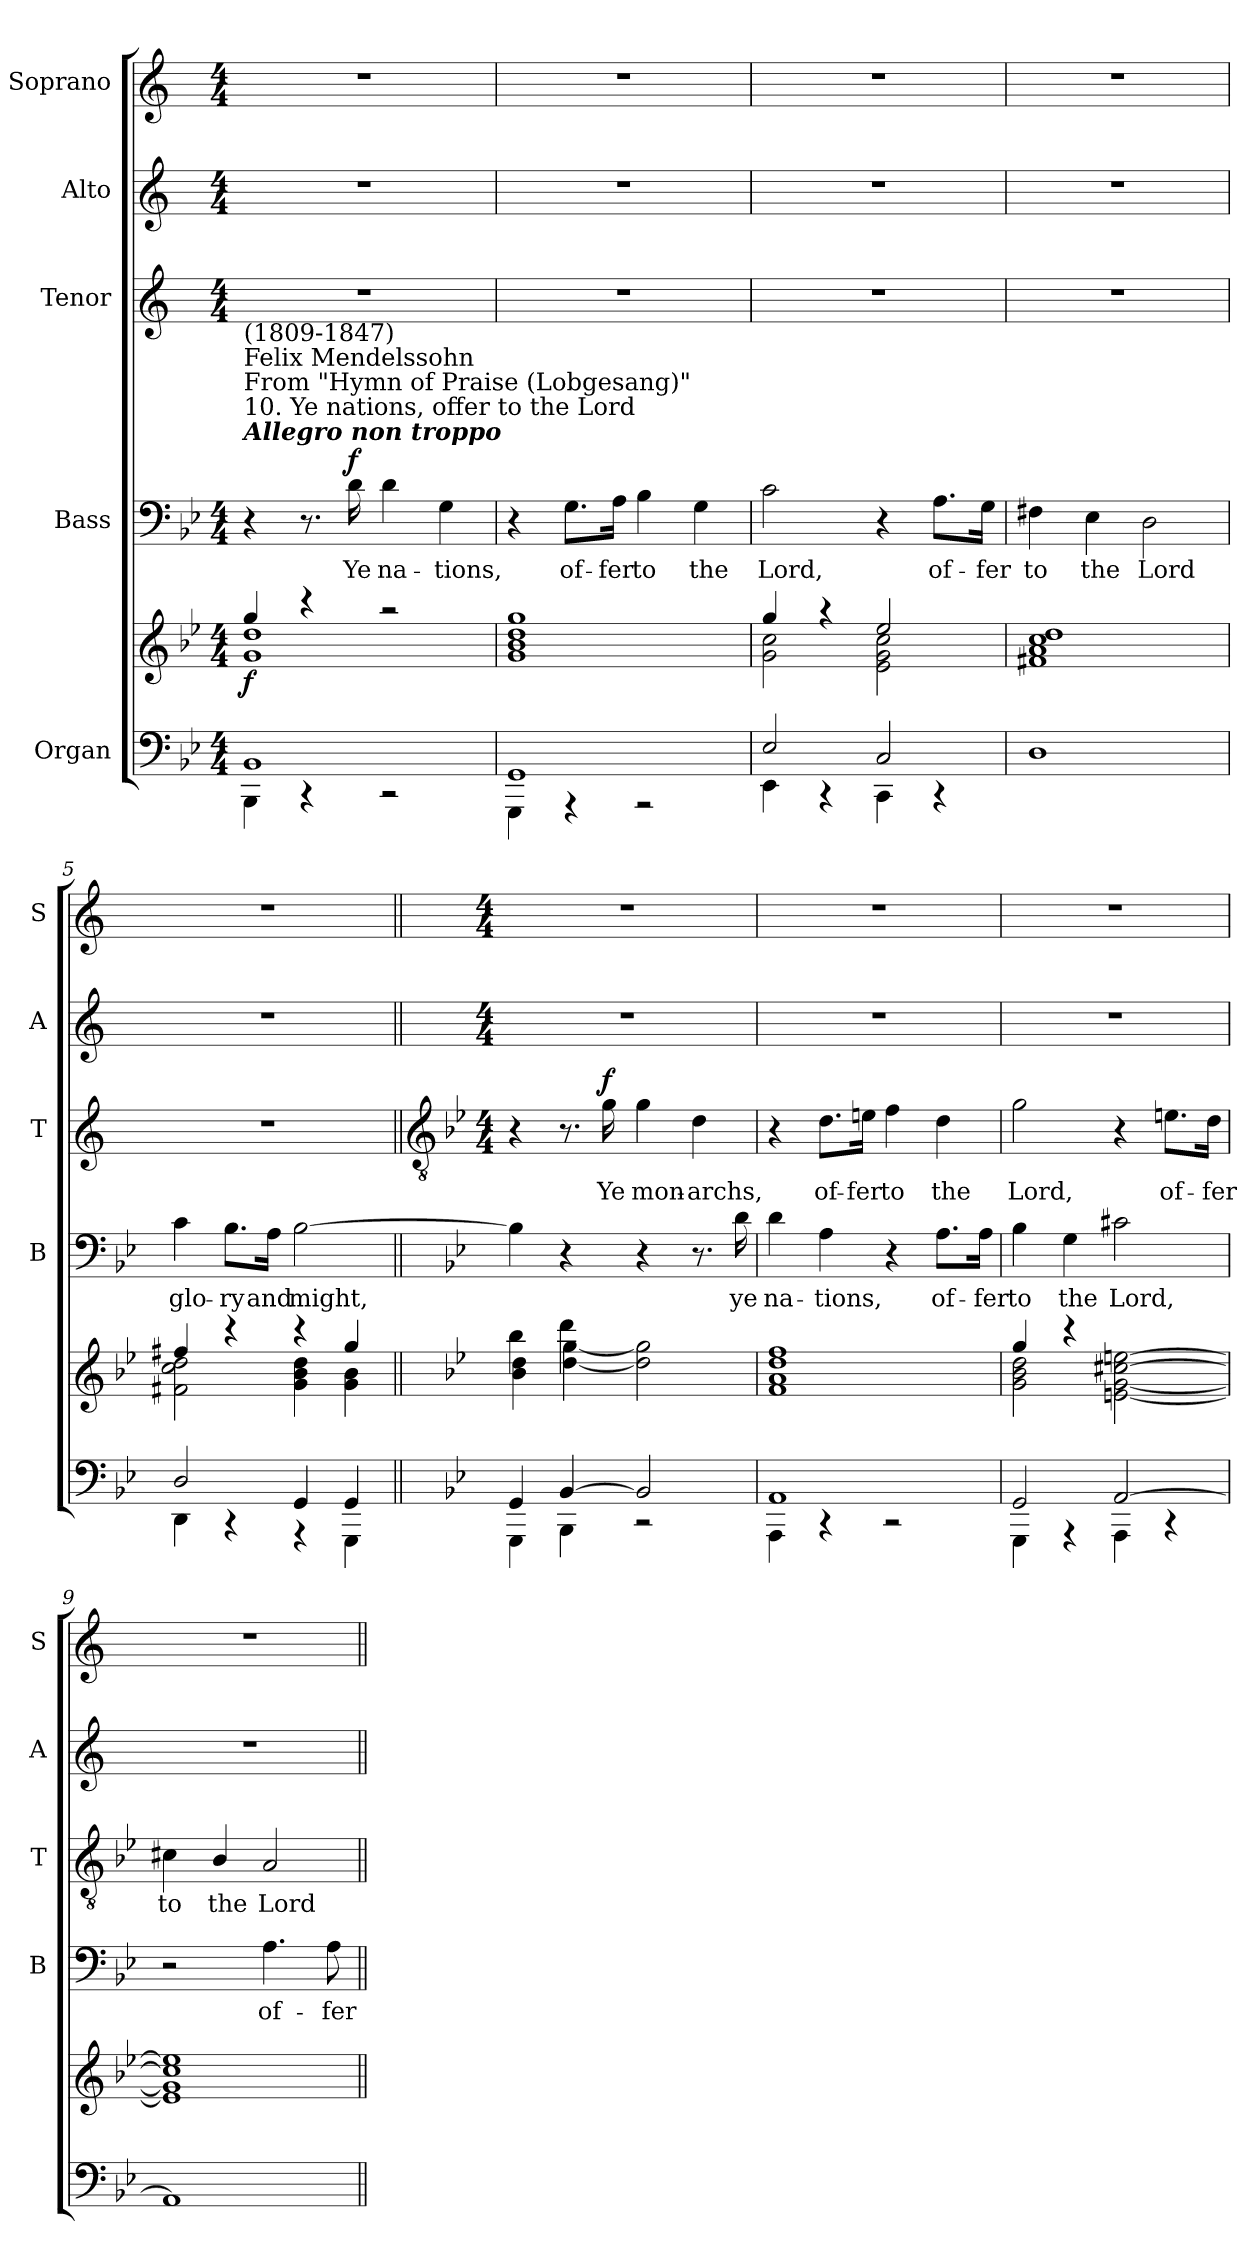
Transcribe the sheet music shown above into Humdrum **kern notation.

**kern	**kern	**dynam	**kern	**text	**dynam	**kern	**text	**dynam	**kern	**kern
*part5	*part5	*part5	*part4	*part4	*part4	*part3	*part3	*part3	*part2	*part1
*staff6	*staff5	*staff5/6	*staff4	*staff4	*staff4	*staff3	*staff3	*staff3	*staff2	*staff1
*I"Organ	*	*	*I"Bass	*	*	*I"Tenor	*	*	*I"Alto	*I"Soprano
*	*	*	*I'B	*	*	*I'T	*	*	*I'A	*I'S
*clefF4	*clefG2	*	*clefF4	*	*	*clefG2	*	*	*clefG2	*clefG2
*k[b-e-]	*k[b-e-]	*	*k[b-e-]	*	*	*k[]	*	*	*k[]	*k[]
*M4/4	*M4/4	*	*M4/4	*	*	*M4/4	*	*	*M4/4	*M4/4
*MM116	*MM116	*	*MM116	*	*	*MM116	*	*	*MM116	*MM116
=1	=1	=1	=1	=1	=1	=1	=1	=1	=1	=1
*^	*^	*	*	*	*	*	*	*	*	*
!	!	!	!	!	!LO:TX:a:Bi:t=Allegro non troppo	!	!	!	!	!	!	!
!	!	!	!	!	!LO:TX:a:t=10. Ye nations, offer to the Lord	!	!	!	!	!	!	!
!	!	!	!	!	!LO:TX:a:t=From "Hymn of Praise (Lobgesang)"	!	!	!	!	!	!	!
!	!	!	!	!	!LO:TX:a:t=Felix Mendelssohn	!	!	!	!	!	!	!
!	!	!	!	!	!LO:TX:a:t=(1809-1847)	!	!	!	!	!	!	!
!	!	!	!	!LO:DY:b	!	!	!	!	!	!	!	!
1BB-	4BBB-\	4gg/	1g 1dd	f	4r	.	.	1r	.	.	1r	1r
.	4r	4r	.	.	8.r	.	.	.	.	.	.	.
!	!	!	!	!	!	!LO:LY:b	!LO:DY:b	!	!	!	!	!
.	.	.	.	.	16d\	Ye	f	.	.	.	.	.
!	!	!	!	!	!	!LO:LY:b	!	!	!	!	!	!
.	2r	2r	.	.	4d\	na-	.	.	.	.	.	.
!	!	!	!	!	!	!LO:LY:b	!	!	!	!	!	!
.	.	.	.	.	4G\	-tions,	.	.	.	.	.	.
=2	=2	=2	=2	=2	=2	=2	=2	=2	=2	=2	=2	=2
1GG	4GGG\	1gg	1g 1b- 1dd	.	4r	.	.	1r	.	.	1r	1r
!	!	!	!	!	!	!LO:LY:b	!	!	!	!	!	!
.	4r	.	.	.	8.G\L	of-	.	.	.	.	.	.
!	!	!	!	!	!	!LO:LY:b	!	!	!	!	!	!
.	.	.	.	.	16A\Jk	-fer	.	.	.	.	.	.
!	!	!	!	!	!	!LO:LY:b	!	!	!	!	!	!
.	2r	.	.	.	4B-\	to	.	.	.	.	.	.
!	!	!	!	!	!	!LO:LY:b	!	!	!	!	!	!
.	.	.	.	.	4G\	the	.	.	.	.	.	.
=3	=3	=3	=3	=3	=3	=3	=3	=3	=3	=3	=3	=3
!	!	!	!	!	!	!LO:LY:b	!	!	!	!	!	!
2E-/	4EE-\	4gg/	2g\ 2cc\	.	2c\	Lord,	.	1r	.	.	1r	1r
.	4r	4r	.	.	.	.	.	.	.	.	.	.
2C/	4CC\	2ee-/	2e-\ 2g\ 2cc\	.	4r	.	.	.	.	.	.	.
!	!	!	!	!	!	!LO:LY:b	!	!	!	!	!	!
.	4r	.	.	.	8.A\L	of-	.	.	.	.	.	.
!	!	!	!	!	!	!LO:LY:b	!	!	!	!	!	!
.	.	.	.	.	16G\Jk	-fer	.	.	.	.	.	.
=4	=4	=4	=4	=4	=4	=4	=4	=4	=4	=4	=4	=4
!	!	!	!	!	!	!LO:LY:b	!	!	!	!	!	!
1D	2ryy	1a 1cc 1dd	1f#X	.	4F#X\	to	.	1r	.	.	1r	1r
!	!	!	!	!	!	!LO:LY:b	!	!	!	!	!	!
.	.	.	.	.	4E-i\	the	.	.	.	.	.	.
!	!	!	!	!	!	!LO:LY:b	!	!	!	!	!	!
.	2ryy	.	.	.	2D\	Lord	.	.	.	.	.	.
=5	=5	=5	=5	=5	=5	=5	=5	=5	=5	=5	=5	=5
!	!	!	!	!	!	!LO:LY:b	!	!	!	!	!	!
2D/	4DD\	4ff#X/	2f#X\ 2cc\ 2dd\	.	4c\	glo-	.	1r	.	.	1r	1r
!	!	!	!	!	!	!LO:LY:b	!	!	!	!	!	!
.	4r	4r	.	.	8.B-\L	-ry	.	.	.	.	.	.
!	!	!	!	!	!	!LO:LY:b	!	!	!	!	!	!
.	.	.	.	.	16A\Jk	and	.	.	.	.	.	.
!	!	!	!	!	!	!LO:LY:b	!	!	!	!	!	!
4GG/	4r	4r	4g\ 4b-\ 4dd\	.	[2B-\	might,	.	.	.	.	.	.
4GG/	4GGG\	4gg/	4g\ 4b-\	.	.	.	.	.	.	.	.	.
!!LO:LB:g=z
=6||	=6||	=6||	=6||	=6||	=6||	=6||	=6||	=6||	=6||	=6||	=6||	=6||
*	*	*	*	*	*	*	*	*clefGv2	*	*	*	*
*	*	*	*	*	*	*	*	*k[b-e-]	*	*	*	*
*	*	*	*	*	*	*	*	*B-:	*	*	*	*
*	*	*	*	*	*	*	*	*M4/4	*	*	*M4/4	*M4/4
4GG/	4GGG\	4bb-\	4b-\ 4dd\	.	4B-\]	.	.	4r	.	.	1r	1r
[4BB-/	4BBB-\	4ddd\	[4dd\ [4gg\	.	4r	.	.	8.r	.	.	.	.
!	!	!	!	!	!	!	!	!	!LO:LY:b	!LO:DY:b	!	!
.	.	.	.	.	.	.	.	16g\	Ye	f	.	.
!	!	!	!	!	!	!	!	!	!LO:LY:b	!	!	!
2BB-/]	2r	2ryy	2dd\] 2gg\]	.	4r	.	.	4g\	mon-	.	.	.
!	!	!	!	!	!	!	!	!	!LO:LY:b	!	!	!
.	.	.	.	.	8.r	.	.	4d\	-archs,	.	.	.
!	!	!	!	!	!	!LO:LY:b	!	!	!	!	!	!
.	.	.	.	.	16d\	ye	.	.	.	.	.	.
=7	=7	=7	=7	=7	=7	=7	=7	=7	=7	=7	=7	=7
!	!	!	!	!	!	!LO:LY:b	!	!	!	!	!	!
1AA	4AAA\	1a 1ff	1f 1dd	.	4d\	na-	.	4r	.	.	1r	1r
!	!	!	!	!	!	!LO:LY:b	!	!	!LO:LY:b	!	!	!
.	4r	.	.	.	4A\	-tions,	.	8.d\L	of-	.	.	.
!	!	!	!	!	!	!	!	!	!LO:LY:b	!	!	!
.	.	.	.	.	.	.	.	16en\Jk	-fer	.	.	.
!	!	!	!	!	!	!	!	!	!LO:LY:b	!	!	!
.	2r	.	.	.	4r	.	.	4f\	to	.	.	.
!	!	!	!	!	!	!LO:LY:b	!	!	!LO:LY:b	!	!	!
.	.	.	.	.	8.A\L	of-	.	4d\	the	.	.	.
!	!	!	!	!	!	!LO:LY:b	!	!	!	!	!	!
.	.	.	.	.	16A\Jk	-fer	.	.	.	.	.	.
=8	=8	=8	=8	=8	=8	=8	=8	=8	=8	=8	=8	=8
!	!	!	!	!	!	!LO:LY:b	!	!	!LO:LY:b	!	!	!
2GG/	4GGG\	4gg/	2g\ 2b-\ 2dd\	.	4B-\	to	.	2g\	Lord,	.	1r	1r
!	!	!	!	!	!	!LO:LY:b	!	!	!	!	!	!
.	4r	4r	.	.	4G\	the	.	.	.	.	.	.
!	!	!	!	!	!	!LO:LY:b	!	!	!	!	!	!
[2AA/	4AAA\	2ryy	[2en\ [2g\ [2cc#X\ [2een\	.	2c#X\	Lord,	.	4r	.	.	.	.
!	!	!	!	!	!	!	!	!	!LO:LY:b	!	!	!
.	4r	.	.	.	.	.	.	8.en\L	of-	.	.	.
!	!	!	!	!	!	!	!	!	!LO:LY:b	!	!	!
.	.	.	.	.	.	.	.	16d\Jk	-fer	.	.	.
=9	=9	=9	=9	=9	=9	=9	=9	=9	=9	=9	=9	=9
!	!	!	!	!	!	!	!	!	!LO:LY:b	!	!	!
1AA]	2ryy	1ryy	1e] 1g] 1cc#] 1ee]	.	2r	.	.	4c#X\	to	.	1r	1r
!	!	!	!	!	!	!	!	!	!LO:LY:b	!	!	!
.	.	.	.	.	.	.	.	4B-i/	the	.	.	.
!	!	!	!	!	!	!LO:LY:b	!	!	!LO:LY:b	!	!	!
.	2ryy	.	.	.	4.A\	of-	.	2A/	Lord	.	.	.
!	!	!	!	!	!	!LO:LY:b	!	!	!	!	!	!
.	.	.	.	.	8A\	-fer	.	.	.	.	.	.
*v	*v	*	*	*	*	*	*	*	*	*	*	*
*	*v	*v	*	*	*	*	*	*	*	*	*
=||	=||	=||	=||	=||	=||	=||	=||	=||	=||	=||
*-	*-	*-	*-	*-	*-	*-	*-	*-	*-	*-
